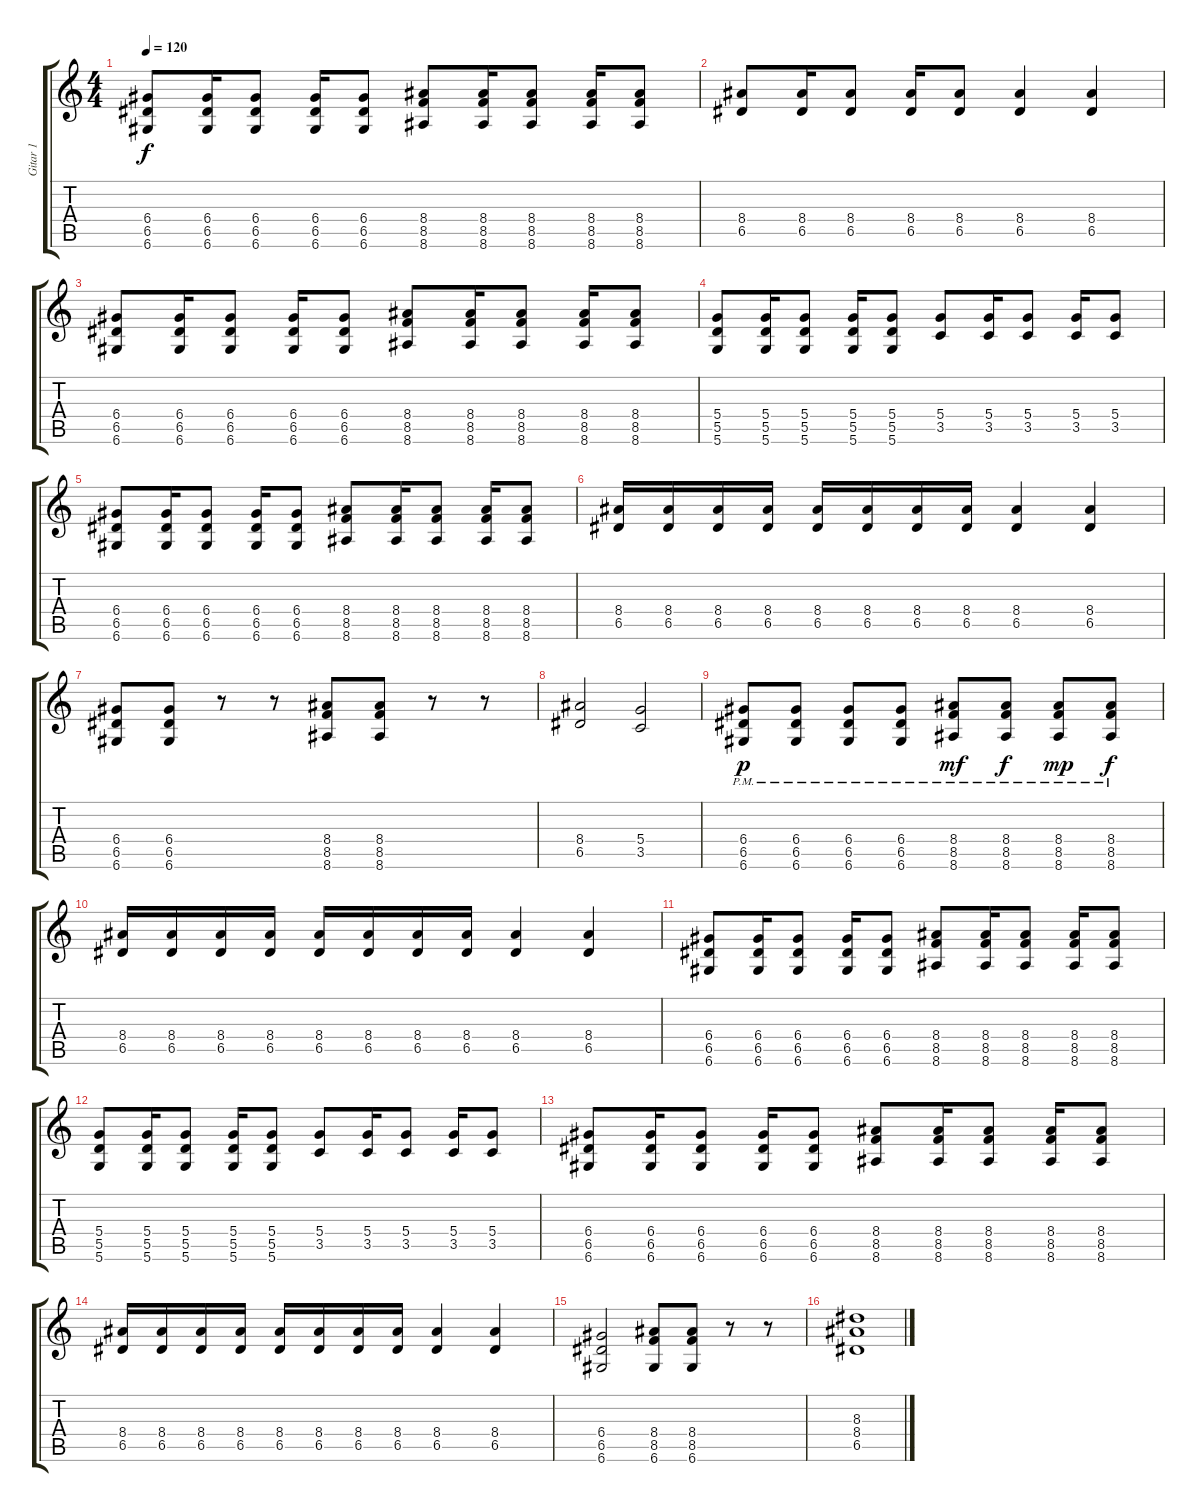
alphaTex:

\track ("Gitar 1" "Gitar 1") {instrument distortionguitar}
\staff {score tabs}
\tuning (E4 B3 G3 D3 A2 D2) {hide}
\ts (4 4)
\tempo 120
\clef g2
\ks c
(6.4 6.5 6.6).8{dy f} (6.4 6.5 6.6).16 (6.4 6.5 6.6).8 (6.4 6.5 6.6).16 (6.4 6.5 6.6).8 (8.4 8.5 8.6).8 (8.4 8.5 8.6).16 (8.4 8.5 8.6).8 (8.4 8.5 8.6).16 (8.4 8.5 8.6).8 |
(8.4 6.5).8 (8.4 6.5).16 (8.4 6.5).8 (8.4 6.5).16 (8.4 6.5).8 (8.4 6.5).4 (8.4 6.5).4 |
(6.4 6.5 6.6).8 (6.4 6.5 6.6).16 (6.4 6.5 6.6).8 (6.4 6.5 6.6).16 (6.4 6.5 6.6).8 (8.4 8.5 8.6).8 (8.4 8.5 8.6).16 (8.4 8.5 8.6).8 (8.4 8.5 8.6).16 (8.4 8.5 8.6).8 |
(5.4 5.5 5.6).8 (5.4 5.5 5.6).16 (5.4 5.5 5.6).8 (5.4 5.5 5.6).16 (5.4 5.5 5.6).8 (5.4 3.5).8 (5.4 3.5).16 (5.4 3.5).8 (5.4 3.5).16 (5.4 3.5).8 |
(6.4 6.5 6.6).8 (6.4 6.5 6.6).16 (6.4 6.5 6.6).8 (6.4 6.5 6.6).16 (6.4 6.5 6.6).8 (8.4 8.5 8.6).8 (8.4 8.5 8.6).16 (8.4 8.5 8.6).8 (8.4 8.5 8.6).16 (8.4 8.5 8.6).8 |
(8.4 6.5).16 (8.4 6.5).16 (8.4 6.5).16 (8.4 6.5).16 (8.4 6.5).16 (8.4 6.5).16 (8.4 6.5).16 (8.4 6.5).16 (8.4 6.5).4 (8.4 6.5).4 |
(6.4 6.5 6.6).8 (6.4 6.5 6.6).8 r.8 r.8 (8.4 8.5 8.6).8 (8.4 8.5 8.6).8 r.8 r.8 |
(8.4 6.5).2 (5.4 3.5).2 |
(6.4{pm} 6.5{pm} 6.6{pm}).8{dy p} (6.4{pm} 6.5{pm} 6.6{pm}).8 (6.4{pm} 6.5{pm} 6.6{pm}).8 (6.4{pm} 6.5{pm} 6.6{pm}).8 (8.4{pm} 8.5{pm} 8.6{pm}).8{dy mf} (8.4{pm} 8.5{pm} 8.6{pm}).8{dy f} (8.4{pm} 8.5{pm} 8.6{pm}).8{dy mp} (8.4{pm} 8.5{pm} 8.6{pm}).8{dy f} |
(8.4 6.5).16 (8.4 6.5).16 (8.4 6.5).16 (8.4 6.5).16 (8.4 6.5).16 (8.4 6.5).16 (8.4 6.5).16 (8.4 6.5).16 (8.4 6.5).4 (8.4 6.5).4 |
(6.4 6.5 6.6).8 (6.4 6.5 6.6).16 (6.4 6.5 6.6).8 (6.4 6.5 6.6).16 (6.4 6.5 6.6).8 (8.4 8.5 8.6).8 (8.4 8.5 8.6).16 (8.4 8.5 8.6).8 (8.4 8.5 8.6).16 (8.4 8.5 8.6).8 |
(5.4 5.5 5.6).8 (5.4 5.5 5.6).16 (5.4 5.5 5.6).8 (5.4 5.5 5.6).16 (5.4 5.5 5.6).8 (5.4 3.5).8 (5.4 3.5).16 (5.4 3.5).8 (5.4 3.5).16 (5.4 3.5).8 |
(6.4 6.5 6.6).8 (6.4 6.5 6.6).16 (6.4 6.5 6.6).8 (6.4 6.5 6.6).16 (6.4 6.5 6.6).8 (8.4 8.5 8.6).8 (8.4 8.5 8.6).16 (8.4 8.5 8.6).8 (8.4 8.5 8.6).16 (8.4 8.5 8.6).8 |
(8.4 6.5).16 (8.4 6.5).16 (8.4 6.5).16 (8.4 6.5).16 (8.4 6.5).16 (8.4 6.5).16 (8.4 6.5).16 (8.4 6.5).16 (8.4 6.5).4 (8.4 6.5).4 |
(6.4 6.5 6.6).2 (8.4 8.5 6.6).8 (8.4 8.5 6.6).8 r.8 r.8 |
(8.3 8.4 6.5).1
